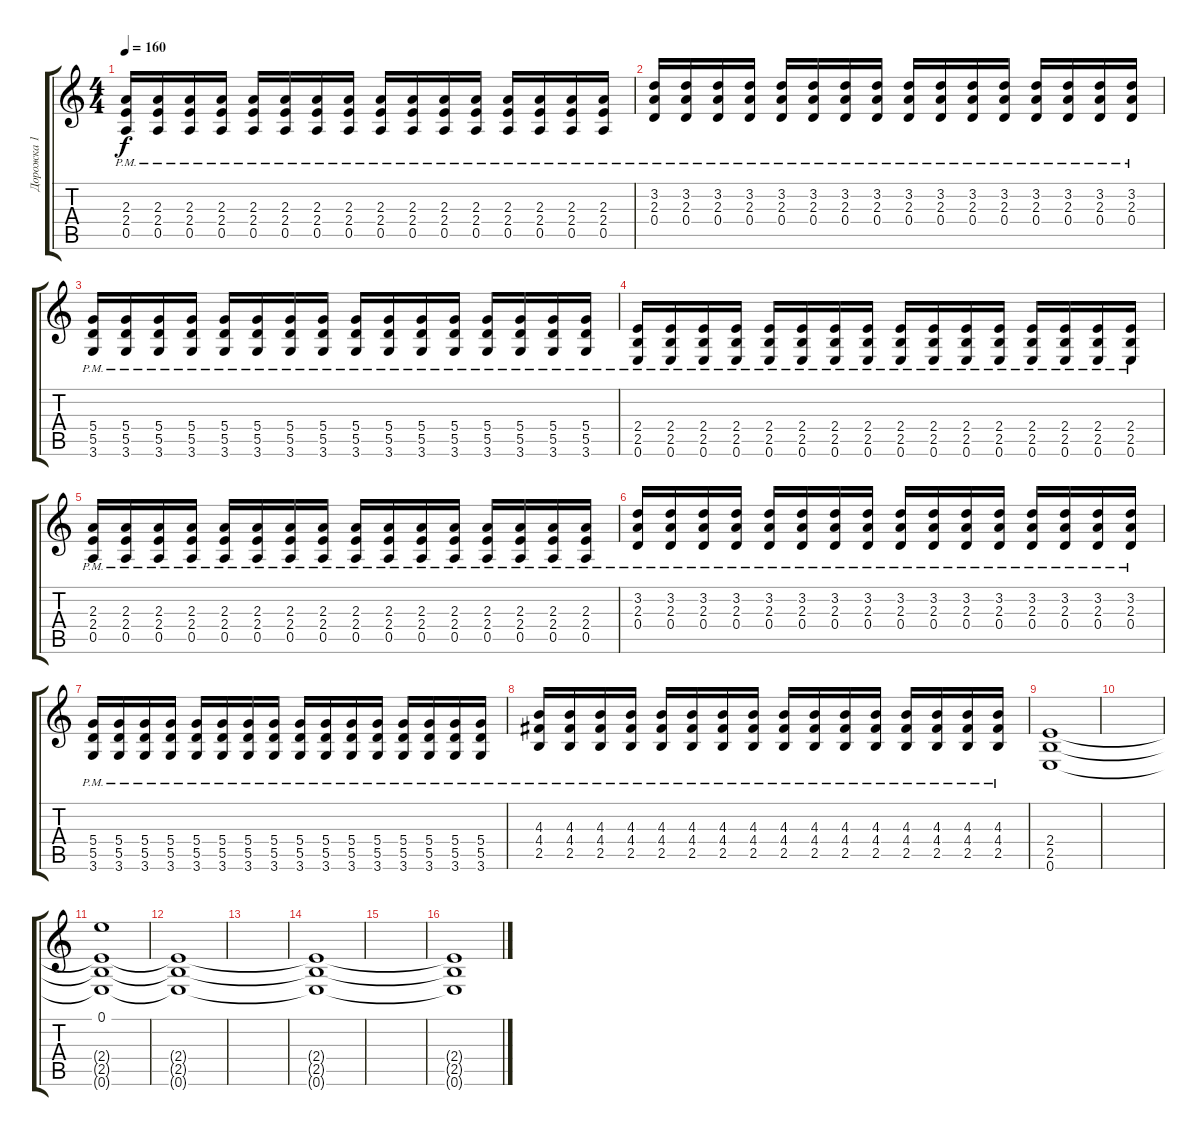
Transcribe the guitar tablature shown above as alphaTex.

\track ("Дорожка 1" "Дорожка 1") {instrument distortionguitar}
\staff {score tabs}
\tuning (E4 B3 G3 D3 A2 E2) {hide}
\ts (4 4)
\tempo 160
\clef g2
\ks c
(2.3{pm} 2.4{pm} 0.5{pm}).16{dy f} (2.3{pm} 2.4{pm} 0.5{pm}).16 (2.3{pm} 2.4{pm} 0.5{pm}).16 (2.3{pm} 2.4{pm} 0.5{pm}).16 (2.3{pm} 2.4{pm} 0.5{pm}).16 (2.3{pm} 2.4{pm} 0.5{pm}).16 (2.3{pm} 2.4{pm} 0.5{pm}).16 (2.3{pm} 2.4{pm} 0.5{pm}).16 (2.3{pm} 2.4{pm} 0.5{pm}).16 (2.3{pm} 2.4{pm} 0.5{pm}).16 (2.3{pm} 2.4{pm} 0.5{pm}).16 (2.3{pm} 2.4{pm} 0.5{pm}).16 (2.3{pm} 2.4{pm} 0.5{pm}).16 (2.3{pm} 2.4{pm} 0.5{pm}).16 (2.3{pm} 2.4{pm} 0.5{pm}).16 (2.3{pm} 2.4{pm} 0.5{pm}).16 |
(3.2{pm} 2.3{pm} 0.4{pm}).16 (3.2{pm} 2.3{pm} 0.4{pm}).16 (3.2{pm} 2.3{pm} 0.4{pm}).16 (3.2{pm} 2.3{pm} 0.4{pm}).16 (3.2{pm} 2.3{pm} 0.4{pm}).16 (3.2{pm} 2.3{pm} 0.4{pm}).16 (3.2{pm} 2.3{pm} 0.4{pm}).16 (3.2{pm} 2.3{pm} 0.4{pm}).16 (3.2{pm} 2.3{pm} 0.4{pm}).16 (3.2{pm} 2.3{pm} 0.4{pm}).16 (3.2{pm} 2.3{pm} 0.4{pm}).16 (3.2{pm} 2.3{pm} 0.4{pm}).16 (3.2{pm} 2.3{pm} 0.4{pm}).16 (3.2{pm} 2.3{pm} 0.4{pm}).16 (3.2{pm} 2.3{pm} 0.4{pm}).16 (3.2{pm} 2.3{pm} 0.4{pm}).16 |
(5.4{pm} 5.5{pm} 3.6{pm}).16 (5.4{pm} 5.5{pm} 3.6{pm}).16 (5.4{pm} 5.5{pm} 3.6{pm}).16 (5.4{pm} 5.5{pm} 3.6{pm}).16 (5.4{pm} 5.5{pm} 3.6{pm}).16 (5.4{pm} 5.5{pm} 3.6{pm}).16 (5.4{pm} 5.5{pm} 3.6{pm}).16 (5.4{pm} 5.5{pm} 3.6{pm}).16 (5.4{pm} 5.5{pm} 3.6{pm}).16 (5.4{pm} 5.5{pm} 3.6{pm}).16 (5.4{pm} 5.5{pm} 3.6{pm}).16 (5.4{pm} 5.5{pm} 3.6{pm}).16 (5.4{pm} 5.5{pm} 3.6{pm}).16 (5.4{pm} 5.5{pm} 3.6{pm}).16 (5.4{pm} 5.5{pm} 3.6{pm}).16 (5.4{pm} 5.5{pm} 3.6{pm}).16 |
(2.4{pm} 2.5{pm} 0.6{pm}).16 (2.4{pm} 2.5{pm} 0.6{pm}).16 (2.4{pm} 2.5{pm} 0.6{pm}).16 (2.4{pm} 2.5{pm} 0.6{pm}).16 (2.4{pm} 2.5{pm} 0.6{pm}).16 (2.4{pm} 2.5{pm} 0.6{pm}).16 (2.4{pm} 2.5{pm} 0.6{pm}).16 (2.4{pm} 2.5{pm} 0.6{pm}).16 (2.4{pm} 2.5{pm} 0.6{pm}).16 (2.4{pm} 2.5{pm} 0.6{pm}).16 (2.4{pm} 2.5{pm} 0.6{pm}).16 (2.4{pm} 2.5{pm} 0.6{pm}).16 (2.4{pm} 2.5{pm} 0.6{pm}).16 (2.4{pm} 2.5{pm} 0.6{pm}).16 (2.4{pm} 2.5{pm} 0.6{pm}).16 (2.4{pm} 2.5{pm} 0.6{pm}).16 |
(2.3{pm} 2.4{pm} 0.5{pm}).16 (2.3{pm} 2.4{pm} 0.5{pm}).16 (2.3{pm} 2.4{pm} 0.5{pm}).16 (2.3{pm} 2.4{pm} 0.5{pm}).16 (2.3{pm} 2.4{pm} 0.5{pm}).16 (2.3{pm} 2.4{pm} 0.5{pm}).16 (2.3{pm} 2.4{pm} 0.5{pm}).16 (2.3{pm} 2.4{pm} 0.5{pm}).16 (2.3{pm} 2.4{pm} 0.5{pm}).16 (2.3{pm} 2.4{pm} 0.5{pm}).16 (2.3{pm} 2.4{pm} 0.5{pm}).16 (2.3{pm} 2.4{pm} 0.5{pm}).16 (2.3{pm} 2.4{pm} 0.5{pm}).16 (2.3{pm} 2.4{pm} 0.5{pm}).16 (2.3{pm} 2.4{pm} 0.5{pm}).16 (2.3{pm} 2.4{pm} 0.5{pm}).16 |
(3.2{pm} 2.3{pm} 0.4{pm}).16 (3.2{pm} 2.3{pm} 0.4{pm}).16 (3.2{pm} 2.3{pm} 0.4{pm}).16 (3.2{pm} 2.3{pm} 0.4{pm}).16 (3.2{pm} 2.3{pm} 0.4{pm}).16 (3.2{pm} 2.3{pm} 0.4{pm}).16 (3.2{pm} 2.3{pm} 0.4{pm}).16 (3.2{pm} 2.3{pm} 0.4{pm}).16 (3.2{pm} 2.3{pm} 0.4{pm}).16 (3.2{pm} 2.3{pm} 0.4{pm}).16 (3.2{pm} 2.3{pm} 0.4{pm}).16 (3.2{pm} 2.3{pm} 0.4{pm}).16 (3.2{pm} 2.3{pm} 0.4{pm}).16 (3.2{pm} 2.3{pm} 0.4{pm}).16 (3.2{pm} 2.3{pm} 0.4{pm}).16 (3.2{pm} 2.3{pm} 0.4{pm}).16 |
(5.4{pm} 5.5{pm} 3.6{pm}).16 (5.4{pm} 5.5{pm} 3.6{pm}).16 (5.4{pm} 5.5{pm} 3.6{pm}).16 (5.4{pm} 5.5{pm} 3.6{pm}).16 (5.4{pm} 5.5{pm} 3.6{pm}).16 (5.4{pm} 5.5{pm} 3.6{pm}).16 (5.4{pm} 5.5{pm} 3.6{pm}).16 (5.4{pm} 5.5{pm} 3.6{pm}).16 (5.4{pm} 5.5{pm} 3.6{pm}).16 (5.4{pm} 5.5{pm} 3.6{pm}).16 (5.4{pm} 5.5{pm} 3.6{pm}).16 (5.4{pm} 5.5{pm} 3.6{pm}).16 (5.4{pm} 5.5{pm} 3.6{pm}).16 (5.4{pm} 5.5{pm} 3.6{pm}).16 (5.4{pm} 5.5{pm} 3.6{pm}).16 (5.4{pm} 5.5{pm} 3.6{pm}).16 |
(4.3{pm} 4.4{pm} 2.5{pm}).16 (4.3{pm} 4.4{pm} 2.5{pm}).16 (4.3{pm} 4.4{pm} 2.5{pm}).16 (4.3{pm} 4.4{pm} 2.5{pm}).16 (4.3{pm} 4.4{pm} 2.5{pm}).16 (4.3{pm} 4.4{pm} 2.5{pm}).16 (4.3{pm} 4.4{pm} 2.5{pm}).16 (4.3{pm} 4.4{pm} 2.5{pm}).16 (4.3{pm} 4.4{pm} 2.5{pm}).16 (4.3{pm} 4.4{pm} 2.5{pm}).16 (4.3{pm} 4.4{pm} 2.5{pm}).16 (4.3{pm} 4.4{pm} 2.5{pm}).16 (4.3{pm} 4.4{pm} 2.5{pm}).16 (4.3{pm} 4.4{pm} 2.5{pm}).16 (4.3{pm} 4.4{pm} 2.5{pm}).16 (4.3{pm} 4.4{pm} 2.5{pm}).16 |
(2.4 2.5 0.6).1 |
|
(0.1 2.4{t} 2.5{t} 0.6{t}).1 |
(2.4{t} 2.5{t} 0.6{t}).1 |
|
(2.4{t} 2.5{t} 0.6{t}).1 |
|
(2.4{t} 2.5{t} 0.6{t}).1
